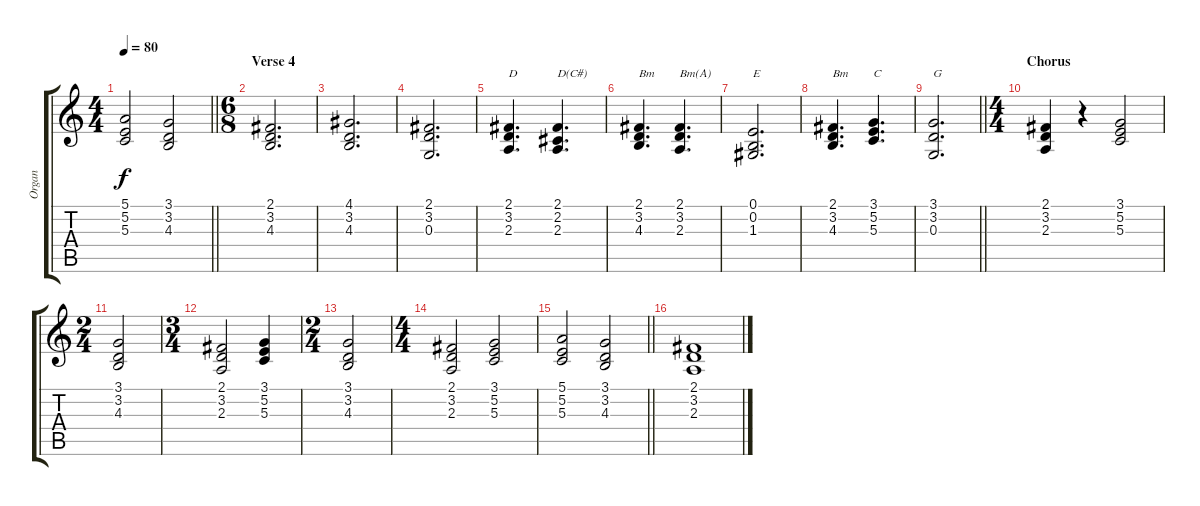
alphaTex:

\track ("Organ" "Organ") {instrument drawbarorgan}
\staff {score tabs}
\tuning (E4 B3 G3 D3 A2 E2) {hide}
\ts (4 4)
\tempo 80
\clef g2
\barLineRight lightlight
\ks c
(5.1 5.2 5.3).2{dy f} (3.1 3.2 4.3).2 |
\ts (6 8)
\section ("" "Verse 4")
(2.1 3.2 4.3).2{d} |
(4.1 3.2 4.3).2{d} |
(2.1 3.2 0.3).2{d} |
(2.1 3.2 2.3).4{d txt "D"} (2.1 2.2 2.3).4{d txt "D(C#)"} |
(2.1 3.2 4.3).4{d txt "Bm"} (2.1 3.2 2.3).4{d txt "Bm(A)"} |
(0.1 0.2 1.3).2{d txt "E"} |
(2.1 3.2 4.3).4{d txt "Bm"} (3.1 5.2 5.3).4{d txt "C"} |
\barLineRight lightlight
(3.1 3.2 0.3).2{d txt "G"} |
\ts (4 4)
\section ("" "Chorus")
(2.1 3.2 2.3).4 r.4 (3.1 5.2 5.3).2 |
\ts (2 4)
(3.1 3.2 4.3).2 |
\ts (3 4)
(2.1 3.2 2.3).2 (3.1 5.2 5.3).4 |
\ts (2 4)
(3.1 3.2 4.3).2 |
\ts (4 4)
(2.1 3.2 2.3).2 (3.1 5.2 5.3).2 |
\barLineRight lightlight
(5.1 5.2 5.3).2 (3.1 3.2 4.3).2 |
(2.1 3.2 2.3).1
